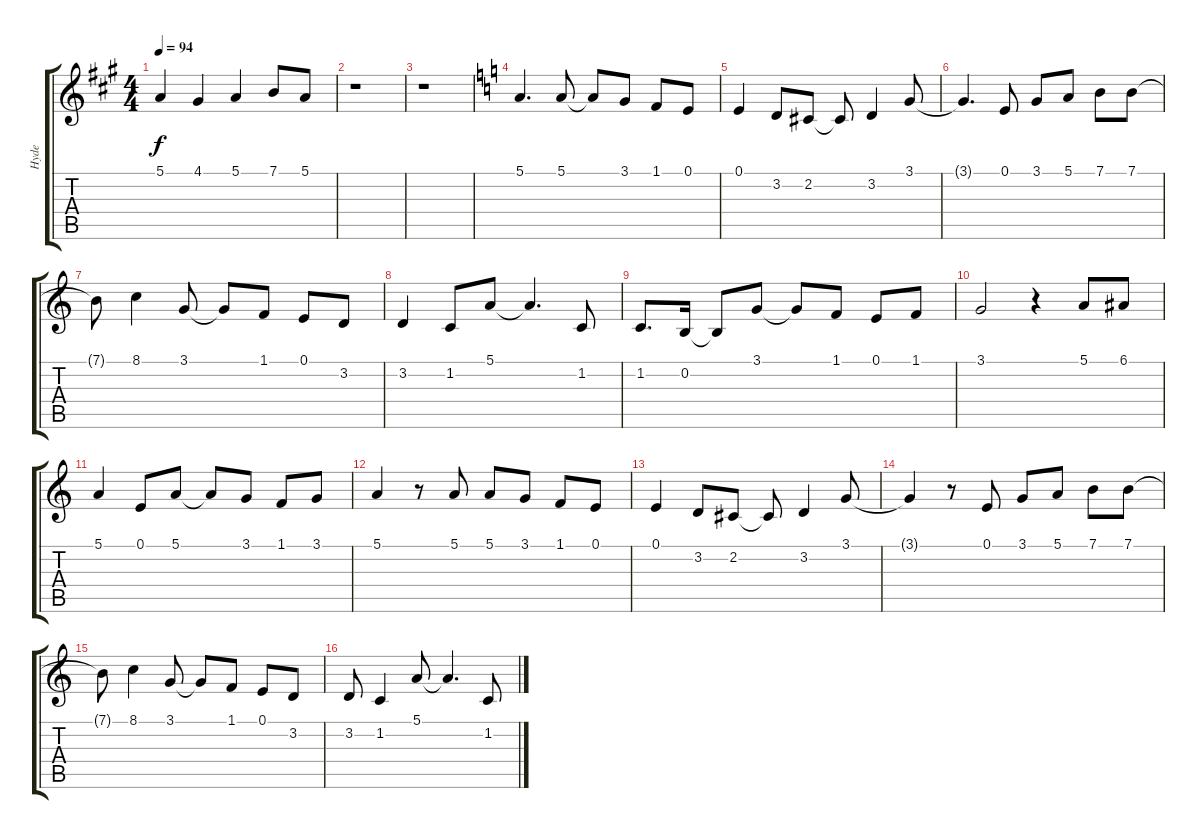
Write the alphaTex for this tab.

\track ("Hyde" "Hyde") {instrument voiceoohs}
\staff {score tabs}
\tuning (E4 B3 G3 D3 A2 E2) {hide}
\ts (4 4)
\tempo 94
\clef g2
\ks a
5.1.4{dy f} 4.1.4 5.1.4 7.1.8 5.1.8 |
r.1 |
r.1 |
\ks c
5.1.4{d} 5.1.8 5.1{t}.8 3.1.8 1.1.8 0.1.8 |
0.1.4 3.2.8 2.2.8 2.2{t}.8 3.2.4 3.1.8 |
3.1{t}.4{d} 0.1.8 3.1.8 5.1.8 7.1.8 7.1.8 |
7.1{t}.8 8.1.4 3.1.8 3.1{t}.8 1.1.8 0.1.8 3.2.8 |
3.2.4 1.2.8 5.1.8 5.1{t}.4{d} 1.2.8 |
1.2.8{d} 0.2.16 0.2{t}.8 3.1.8 3.1{t}.8 1.1.8 0.1.8 1.1.8 |
3.1.2 r.4 5.1.8 6.1.8 |
5.1.4 0.1.8 5.1.8 5.1{t}.8 3.1.8 1.1.8 3.1.8 |
5.1.4 r.8 5.1.8 5.1.8 3.1.8 1.1.8 0.1.8 |
0.1.4 3.2.8 2.2.8 2.2{t}.8 3.2.4 3.1.8 |
3.1{t}.4 r.8 0.1.8 3.1.8 5.1.8 7.1.8 7.1.8 |
7.1{t}.8 8.1.4 3.1.8 3.1{t}.8 1.1.8 0.1.8 3.2.8 |
3.2.8 1.2.4 5.1.8 5.1{t}.4{d} 1.2.8
